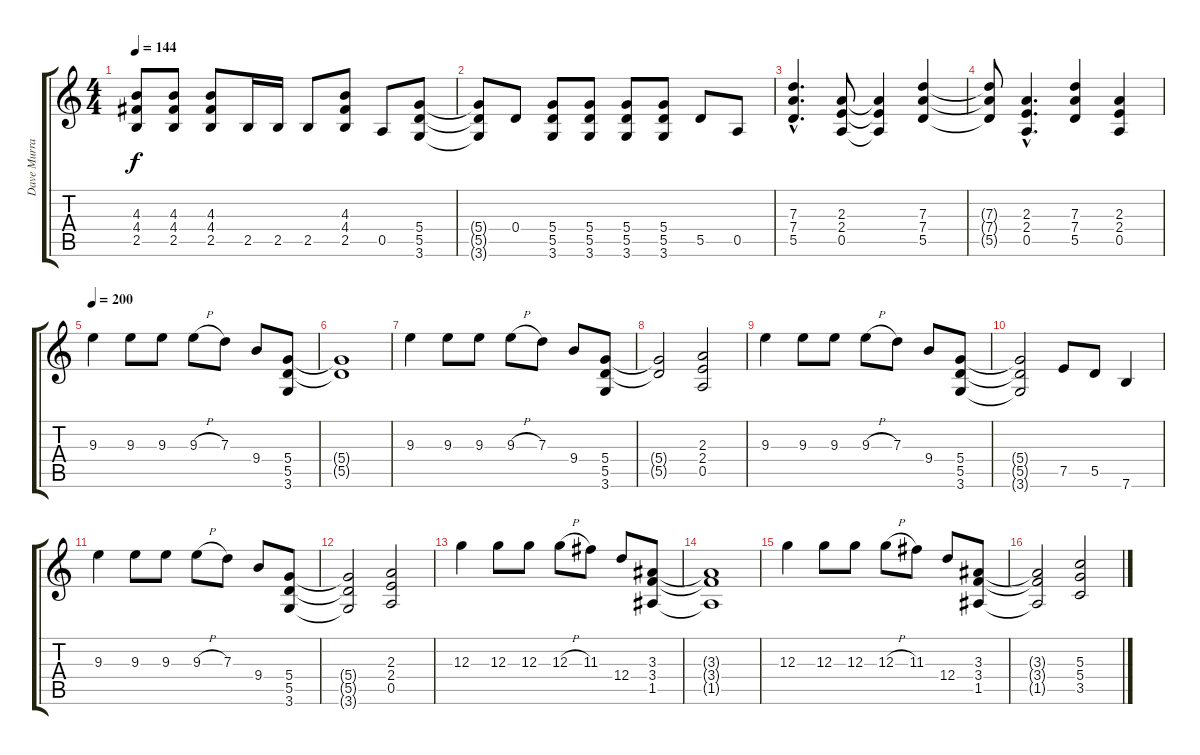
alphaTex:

\track ("Dave Murray" "Dave Murra") {instrument distortionguitar}
\staff {score tabs}
\tuning (E4 B3 G3 D3 A2 E2) {hide}
\ts (4 4)
\tempo 144
\clef g2
\ks c
(4.3{t} 4.4{t} 2.5{t}).8{dy f} (4.3 4.4 2.5).8 (4.3 4.4 2.5).8 2.5.16 2.5.16 2.5.8 (4.3 4.4 2.5).8 0.5.8 (5.4 5.5 3.6).8 |
(5.4{t} 5.5{t} 3.6{t}).8 0.4.8 (5.4 5.5 3.6).8 (5.4 5.5 3.6).8 (5.4 5.5 3.6).8 (5.4 5.5 3.6).8 5.5.8 0.5.8 |
(7.3{hac} 7.4{hac} 5.5{hac}).4{d} (2.3 2.4 0.5).8 (2.3{t} 2.4{t} 0.5{t}).4 (7.3 7.4 5.5).4 |
(7.3{t} 7.4{t} 5.5{t}).8 (2.3{hac} 2.4{hac} 0.5{hac}).4{d} (7.3 7.4 5.5).4 (2.3 2.4 0.5).4 |
\tempo 200
9.3.4 9.3.8 9.3.8 9.3{h}.8 7.3.8 9.4.8 (5.4 5.5 3.6).8 |
(5.4{t} 5.5{t}).1 |
9.3.4 9.3.8 9.3.8 9.3{h}.8 7.3.8 9.4.8 (5.4 5.5 3.6).8 |
(5.4{t} 5.5{t}).2 (2.3 2.4 0.5).2 |
9.3.4 9.3.8 9.3.8 9.3{h}.8 7.3.8 9.4.8 (5.4 5.5 3.6).8 |
(5.4{t} 5.5{t} 3.6{t}).2 7.5.8 5.5.8 7.6.4 |
9.3.4 9.3.8 9.3.8 9.3{h}.8 7.3.8 9.4.8 (5.4 5.5 3.6).8 |
(5.4{t} 5.5{t} 3.6{t}).2 (2.3 2.4 0.5).2 |
12.3.4 12.3.8 12.3.8 12.3{h}.8 11.3.8 12.4.8 (3.3 3.4 1.5).8 |
(3.3{t} 3.4{t} 1.5{t}).1 |
12.3.4 12.3.8 12.3.8 12.3{h}.8 11.3.8 12.4.8 (3.3 3.4 1.5).8 |
(3.3{t} 3.4{t} 1.5{t}).2 (5.3 5.4 3.5).2
